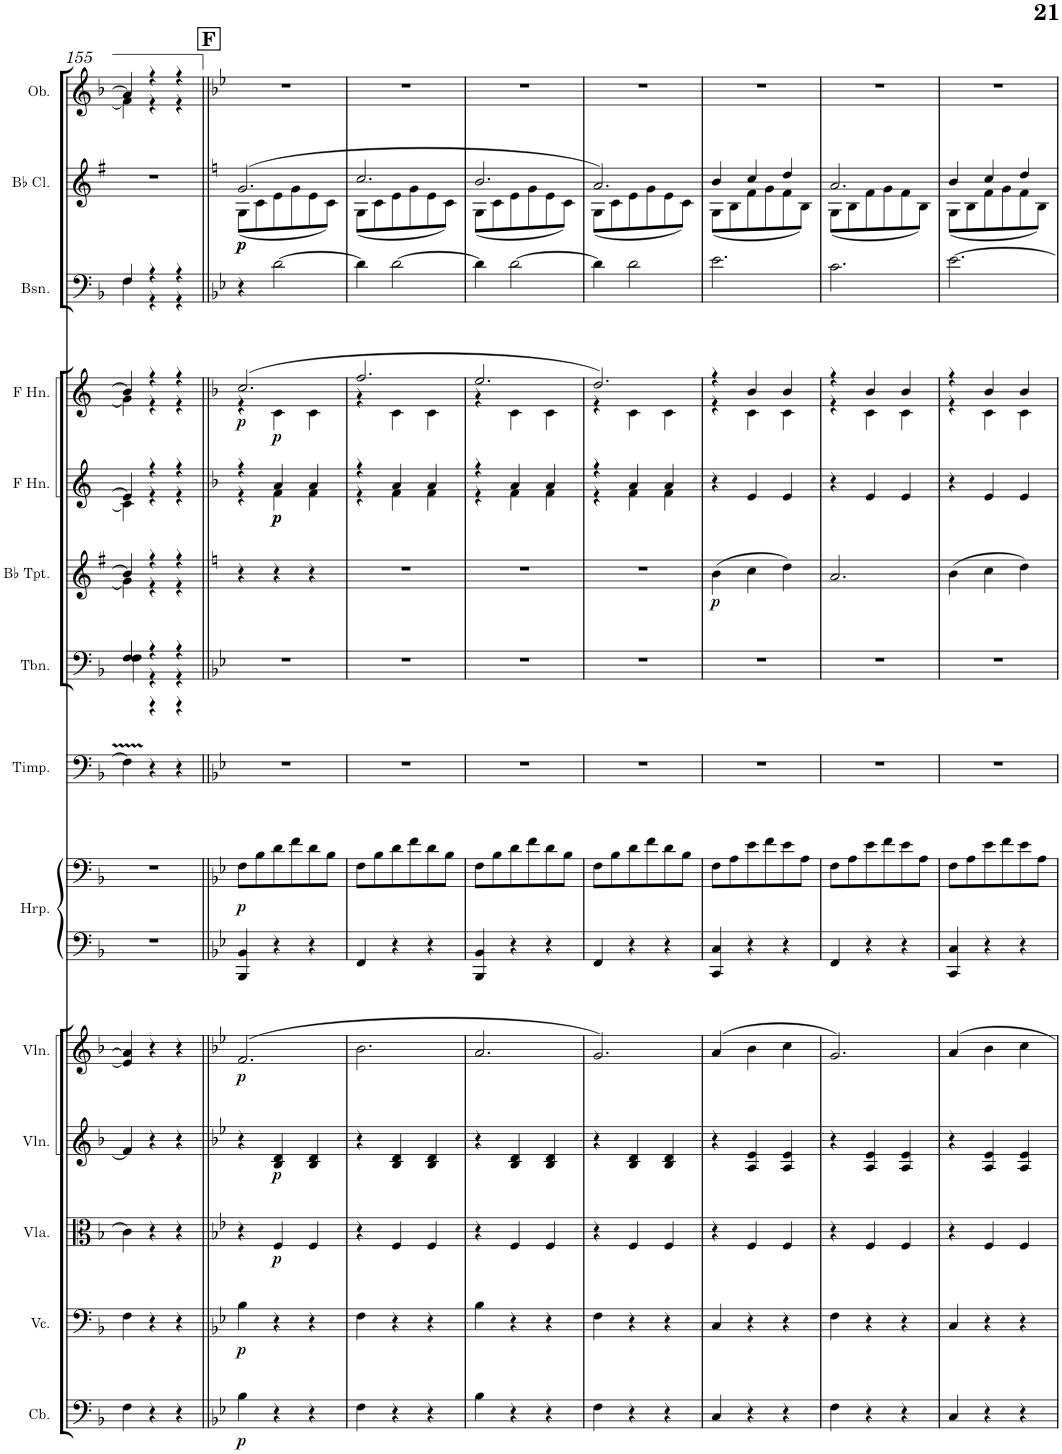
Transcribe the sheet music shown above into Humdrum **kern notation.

**kern	**dynam	**kern	**dynam	**kern	**dynam	**kern	**dynam	**kern	**dynam	**kern	**kern	**dynam	**kern	**kern	**kern	**dynam	**kern	**dynam	**kern	**dynam	**kern	**kern	**dynam	**kern
*part14	*part14	*part13	*part13	*part12	*part12	*part11	*part11	*part10	*part10	*part9	*part9	*part9	*part8	*part7	*part6	*part6	*part5	*part5	*part4	*part4	*part3	*part2	*part2	*part1
*staff15	*staff15	*staff14	*staff14	*staff13	*staff13	*staff12	*staff12	*staff11	*staff11	*staff10	*staff9	*staff9/10	*staff8	*staff7	*staff6	*staff6	*staff5	*staff5	*staff4	*staff4	*staff3	*staff2	*staff2	*staff1
*I"Contrabass	*	*I"Violoncello	*	*I"Viola	*	*I"Violin	*	*I"Violin	*	*I"Harp	*	*	*I"Timpani	*I"Trombone	*I"Bb Trumpet	*	*I"Horn in F	*	*I"Horn in F	*	*I"Bassoon	*I"Bb Clarinet	*	*I"Oboe
*I'Cb.	*	*I'Vc.	*	*I'Vla.	*	*I'Vln.	*	*I'Vln.	*	*I'Hrp.	*	*	*I'Timp.	*I'Tbn.	*I'Bb Tpt.	*	*	*	*	*	*I'Bsn.	*I'Bb Cl.	*	*I'Ob.
!!LO:PB:g=z
*clefF4	*	*clefF4	*	*clefC3	*	*clefG2	*	*clefG2	*	*clefF4	*clefF4	*	*clefF4	*clefF4	*clefG2	*	*clefG2	*	*clefG2	*	*clefF4	*clefG2	*	*clefG2
*Trd7c12	*	*	*	*	*	*	*	*	*	*	*	*	*	*	*Trd1c2	*	*Trd4c7	*	*Trd4c7	*	*	*Trd1c2	*	*
*k[b-]	*	*k[b-]	*	*k[b-]	*	*k[b-]	*	*k[b-]	*	*k[b-]	*k[b-]	*	*k[b-]	*k[b-]	*k[f#]	*	*k[]	*	*k[]	*	*k[b-]	*k[f#]	*	*k[b-]
*M3/4	*	*M3/4	*	*M3/4	*	*M3/4	*	*M3/4	*	*M3/4	*M3/4	*	*M3/4	*M3/4	*M3/4	*	*M3/4	*	*M3/4	*	*M3/4	*M3/4	*	*M3/4
=155	=155	=155	=155	=155	=155	=155	=155	=155	=155	=155	=155	=155	=155	=155	=155	=155	=155	=155	=155	=155	=155	=155	=155	=155
*	*	*	*	*	*	*	*	*	*	*	*	*	*	*^	*^	*	*^	*	*^	*	*^	*	*	*^
*	*	*	*	*	*	*	*	*	*	*	*	*	*	*	*^	*	*	*	*	*	*	*	*	*	*	*	*	*	*	*
4F\	.	4F\	.	4c\]	.	4f/]	.	4e-/] 4a/]	.	2.r	2.r	.	4F\]	4F/	4F\	4F/	4b/]	4g\]	.	4e/]	4c\]	.	4b-/]	4g\]	.	4F/	4F\	2.r	.	4a/]	4f\]
4r	.	4r	.	4r	.	4r	.	4r	.	.	.	.	4r	4r	4r	4r	4r	4r	.	4r	4r	.	4r	4r	.	4r	4r	.	.	4r	4r
4r	.	4r	.	4r	.	4r	.	4r	.	.	.	.	4r	4r	4r	4r	4r	4r	.	4r	4r	.	4r	4r	.	4r	4r	.	.	4r	4r
*	*	*	*	*	*	*	*	*	*	*	*	*	*	*v	*v	*v	*	*	*	*	*	*	*	*	*	*v	*v	*	*	*v	*v
*	*	*	*	*	*	*	*	*	*	*	*	*	*	*	*v	*v	*	*	*	*	*	*	*	*	*	*	*
=156||	=156||	=156||	=156||	=156||	=156||	=156||	=156||	=156||	=156||	=156||	=156||	=156||	=156||	=156||	=156||	=156||	=156||	=156||	=156||	=156||	=156||	=156||	=156||	=156||	=156||	=156||
*k[b-e-]	*	*k[b-e-]	*	*k[b-e-]	*	*k[b-e-]	*	*k[b-e-]	*	*k[b-e-]	*k[b-e-]	*	*k[b-e-]	*k[b-e-]	*k[]	*	*k[b-]	*	*	*k[b-]	*	*	*k[b-e-]	*k[]	*	*k[b-e-]
*	*	*	*	*	*	*	*	*	*	*	*	*	*	*^	*^	*	*	*	*	*	*	*	*^	*^	*	*^
*	*	*	*	*	*	*	*	*	*	*	*	*	*	*	*^	*	*	*	*	*	*	*	*	*	*	*	*	*	*	*	*
!	!LO:DY:b	!	!LO:DY:b	!	!	!	!	!	!LO:DY:b	!	!	!LO:DY:b	!	!	!	!	!	!	!	!	!	!	!	!	!LO:DY:b	!	!	!	!	!LO:DY:b	!	!
!	!	!	!	!	!	!	!	!	!	!	!	!	!	!	!	!	!	!	!	!	!	!	!	!	!	!	!	!	!	!LO:DY:n=1:b	!	!
*	*	*	*	*	*	*	*	*	*	*	*	*	*	*v	*v	*v	*	*	*	*	*	*	*	*	*	*v	*v	*	*	*	*v	*v
*	*	*	*	*	*	*	*	*	*	*	*	*	*	*	*v	*v	*	*	*	*	*	*	*	*	*	*	*	*
4B-\	p	4B-\	p	4r	.	4r	.	(2.f/	p	4BBB-/ 4BB-/	8F\L	p	2.r	2.r	4r	.	4r	4r	.	(2.cc/	4r	p	4r	(2.g/	(8G\L	p p	2.r
.	.	.	.	.	.	.	.	.	.	.	8B-\	.	.	.	.	.	.	.	.	.	.	.	.	.	8c\	.	.
!	!	!	!	!	!LO:DY:b	!	!LO:DY:b	!	!	!	!	!	!	!	!	!	!	!	!LO:DY:b	!	!	!	!	!	!	!	!
!	!	!	!	!	!	!	!	!	!	!	!	!	!	!	!	!	!	!	!LO:DY:n=1:b	!	!	!LO:DY:b	!	!	!	!	!
4r	.	4r	.	4F/	p	4B-/ 4d/	p	.	.	4r	8d\	.	.	.	4r	.	4a/	4f\	p p	.	4c\	p	[2d\	.	8e\	.	.
.	.	.	.	.	.	.	.	.	.	.	8f\	.	.	.	.	.	.	.	.	.	.	.	.	.	8g\	.	.
4r	.	4r	.	4F/	.	4B-/ 4d/	.	.	.	4r	8d\	.	.	.	4r	.	4a/	4f\	.	.	4c\	.	.	.	8e\	.	.
.	.	.	.	.	.	.	.	.	.	.	8B-\J	.	.	.	.	.	.	.	.	.	.	.	.	.	8c\J)	.	.
=157	=157	=157	=157	=157	=157	=157	=157	=157	=157	=157	=157	=157	=157	=157	=157	=157	=157	=157	=157	=157	=157	=157	=157	=157	=157	=157	=157
4F\	.	4F\	.	4r	.	4r	.	2.b-\	.	4FF/	8F\L	.	2.r	2.r	2.r	.	4r	4r	.	2.ff/	4r	.	4d\]	2.cc/	(8G\L	.	2.r
.	.	.	.	.	.	.	.	.	.	.	8B-\	.	.	.	.	.	.	.	.	.	.	.	.	.	8c\	.	.
4r	.	4r	.	4F/	.	4B-/ 4d/	.	.	.	4r	8d\	.	.	.	.	.	4a/	4f\	.	.	4c\	.	[2d\	.	8e\	.	.
.	.	.	.	.	.	.	.	.	.	.	8f\	.	.	.	.	.	.	.	.	.	.	.	.	.	8g\	.	.
4r	.	4r	.	4F/	.	4B-/ 4d/	.	.	.	4r	8d\	.	.	.	.	.	4a/	4f\	.	.	4c\	.	.	.	8e\	.	.
.	.	.	.	.	.	.	.	.	.	.	8B-\J	.	.	.	.	.	.	.	.	.	.	.	.	.	8c\J)	.	.
=158	=158	=158	=158	=158	=158	=158	=158	=158	=158	=158	=158	=158	=158	=158	=158	=158	=158	=158	=158	=158	=158	=158	=158	=158	=158	=158	=158
4B-\	.	4B-\	.	4r	.	4r	.	2.a/	.	4BBB-/ 4BB-/	8F\L	.	2.r	2.r	2.r	.	4r	4r	.	2.ee/	4r	.	4d\]	2.b/	(8G\L	.	2.r
.	.	.	.	.	.	.	.	.	.	.	8B-\	.	.	.	.	.	.	.	.	.	.	.	.	.	8c\	.	.
4r	.	4r	.	4F/	.	4B-/ 4d/	.	.	.	4r	8d\	.	.	.	.	.	4a/	4f\	.	.	4c\	.	[2d\	.	8e\	.	.
.	.	.	.	.	.	.	.	.	.	.	8f\	.	.	.	.	.	.	.	.	.	.	.	.	.	8g\	.	.
4r	.	4r	.	4F/	.	4B-/ 4d/	.	.	.	4r	8d\	.	.	.	.	.	4a/	4f\	.	.	4c\	.	.	.	8e\	.	.
.	.	.	.	.	.	.	.	.	.	.	8B-\J	.	.	.	.	.	.	.	.	.	.	.	.	.	8c\J)	.	.
=159	=159	=159	=159	=159	=159	=159	=159	=159	=159	=159	=159	=159	=159	=159	=159	=159	=159	=159	=159	=159	=159	=159	=159	=159	=159	=159	=159
4F\	.	4F\	.	4r	.	4r	.	2.g/)	.	4FF/	8F\L	.	2.r	2.r	2.r	.	4r	4r	.	2.dd/)	4r	.	4d\]	2.a/)	(8G\L	.	2.r
.	.	.	.	.	.	.	.	.	.	.	8B-\	.	.	.	.	.	.	.	.	.	.	.	.	.	8c\	.	.
4r	.	4r	.	4F/	.	4B-/ 4d/	.	.	.	4r	8d\	.	.	.	.	.	4a/	4f\	.	.	4c\	.	2d\	.	8e\	.	.
.	.	.	.	.	.	.	.	.	.	.	8f\	.	.	.	.	.	.	.	.	.	.	.	.	.	8g\	.	.
4r	.	4r	.	4F/	.	4B-/ 4d/	.	.	.	4r	8d\	.	.	.	.	.	4a/	4f\	.	.	4c\	.	.	.	8e\	.	.
.	.	.	.	.	.	.	.	.	.	.	8B-\J	.	.	.	.	.	.	.	.	.	.	.	.	.	8c\J)	.	.
*	*	*	*	*	*	*	*	*	*	*	*	*	*	*	*	*	*v	*v	*	*	*	*	*	*	*	*	*
=160	=160	=160	=160	=160	=160	=160	=160	=160	=160	=160	=160	=160	=160	=160	=160	=160	=160	=160	=160	=160	=160	=160	=160	=160	=160	=160
!	!	!	!	!	!	!	!	!	!	!	!	!	!	!	!	!LO:DY:b	!	!	!	!	!	!	!	!	!	!
4C/	.	4C/	.	4r	.	4r	.	(4a/	.	4CC/ 4C/	8F\L	.	2.r	2.r	(4b\	p	4r	.	4r	4r	.	2.e-\	4b/	(8G\L	.	2.r
.	.	.	.	.	.	.	.	.	.	.	8A\	.	.	.	.	.	.	.	.	.	.	.	.	8B\	.	.
4r	.	4r	.	4F/	.	4A/ 4e-/	.	4b-\	.	4r	8e-\	.	.	.	4cc\	.	4e/	.	4b-/	4c\	.	.	4cc/	8f\	.	.
.	.	.	.	.	.	.	.	.	.	.	8f\	.	.	.	.	.	.	.	.	.	.	.	.	8g\	.	.
4r	.	4r	.	4F/	.	4A/ 4e-/	.	4cc\	.	4r	8e-\	.	.	.	4dd\)	.	4e/	.	4b-/	4c\	.	.	4dd/	8f\	.	.
.	.	.	.	.	.	.	.	.	.	.	8A\J	.	.	.	.	.	.	.	.	.	.	.	.	8B\J)	.	.
=161	=161	=161	=161	=161	=161	=161	=161	=161	=161	=161	=161	=161	=161	=161	=161	=161	=161	=161	=161	=161	=161	=161	=161	=161	=161	=161
4F\	.	4F\	.	4r	.	4r	.	2.g/)	.	4FF/	8F\L	.	2.r	2.r	2.a/	.	4r	.	4r	4r	.	2.c\	2.a/	(8G\L	.	2.r
.	.	.	.	.	.	.	.	.	.	.	8A\	.	.	.	.	.	.	.	.	.	.	.	.	8B\	.	.
4r	.	4r	.	4F/	.	4A/ 4e-/	.	.	.	4r	8e-\	.	.	.	.	.	4e/	.	4b-/	4c\	.	.	.	8f\	.	.
.	.	.	.	.	.	.	.	.	.	.	8f\	.	.	.	.	.	.	.	.	.	.	.	.	8g\	.	.
4r	.	4r	.	4F/	.	4A/ 4e-/	.	.	.	4r	8e-\	.	.	.	.	.	4e/	.	4b-/	4c\	.	.	.	8f\	.	.
.	.	.	.	.	.	.	.	.	.	.	8A\J	.	.	.	.	.	.	.	.	.	.	.	.	8B\J)	.	.
=162	=162	=162	=162	=162	=162	=162	=162	=162	=162	=162	=162	=162	=162	=162	=162	=162	=162	=162	=162	=162	=162	=162	=162	=162	=162	=162
4C/	.	4C/	.	4r	.	4r	.	4a/	.	4CC/ 4C/	8F\L	.	2.r	2.r	(4b\	.	4r	.	4r	4r	.	[2.e-\	4b/	(8G\L	.	2.r
.	.	.	.	.	.	.	.	.	.	.	8A\	.	.	.	.	.	.	.	.	.	.	.	.	8B\	.	.
4r	.	4r	.	4F/	.	4A/ 4e-/	.	4b-\	.	4r	8e-\	.	.	.	4cc\	.	4e/	.	4b-/	4c\	.	.	4cc/	8f\	.	.
.	.	.	.	.	.	.	.	.	.	.	8f\	.	.	.	.	.	.	.	.	.	.	.	.	8g\	.	.
4r	.	4r	.	4F/	.	4A/ 4e-/	.	4cc\	.	4r	8e-\	.	.	.	4dd\)	.	4e/	.	4b-/	4c\	.	.	4dd/	8f\	.	.
.	.	.	.	.	.	.	.	.	.	.	8A\J	.	.	.	.	.	.	.	.	.	.	.	.	8B\J)	.	.
*	*	*	*	*	*	*	*	*	*	*	*	*	*	*	*	*	*	*	*v	*v	*	*	*v	*v	*	*
=	=	=	=	=	=	=	=	=	=	=	=	=	=	=	=	=	=	=	=	=	=	=	=	=
*-	*-	*-	*-	*-	*-	*-	*-	*-	*-	*-	*-	*-	*-	*-	*-	*-	*-	*-	*-	*-	*-	*-	*-	*-
